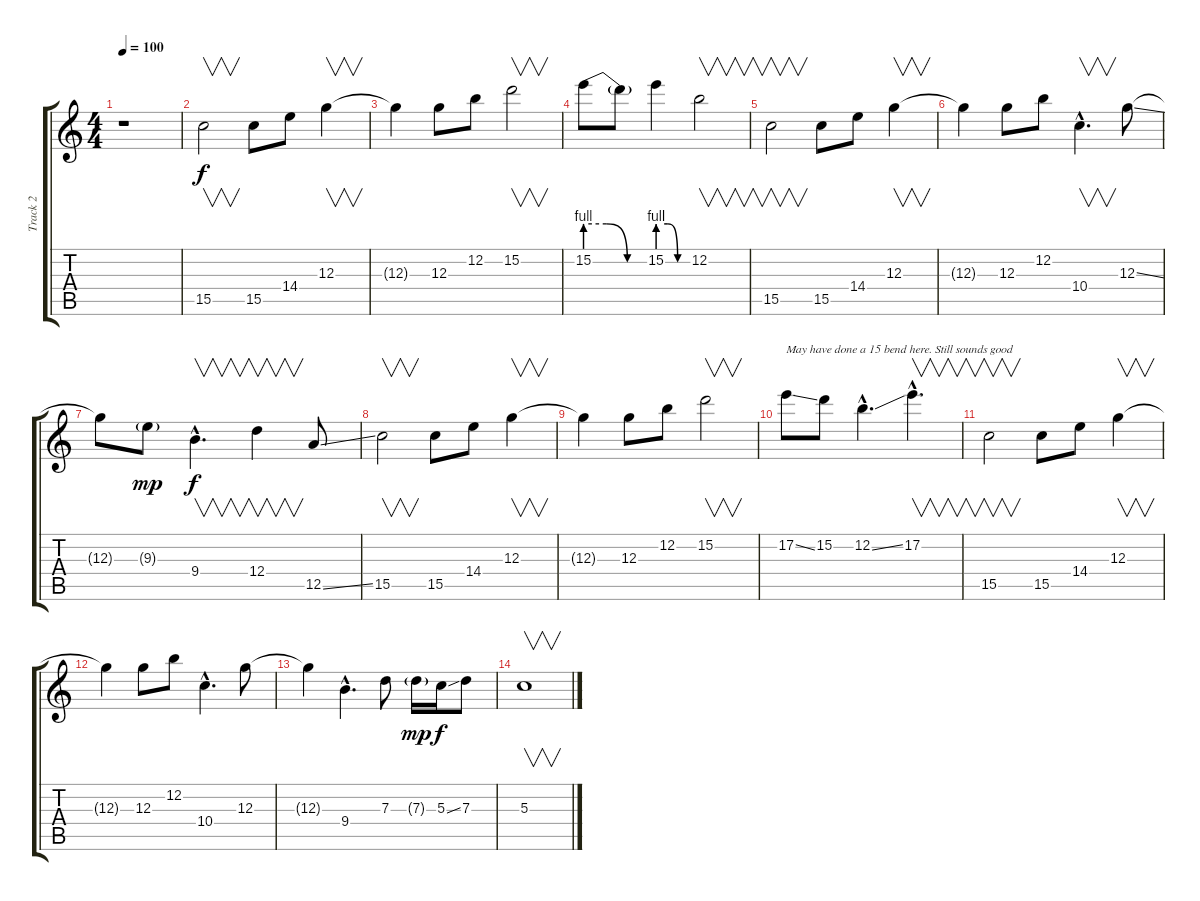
\track ("Track 2" "Track 2") {instrument overdrivenguitar}
\staff {score tabs}
\tuning (E4 B3 G3 D3 A2 E2) {hide}
\ts (4 4)
\tempo 100
\clef g2
\ks c
r.1{dy f instrument overdrivenguitar} |
15.5.2{v} 15.5.8 14.4.8 12.3.4{v} |
12.3{t}.4 12.3.8 12.2.8 15.2.2{v} |
15.2{be (custom 0 4 20 4 40 0 60 0)}.8 15.2{t}.8 15.2{be (custom 0 4 20 4 40 0 60 0)}.4 12.2.2{v} |
15.5.2{v} 15.5.8 14.4.8 12.3.4{v} |
12.3{t}.4 12.3.8 12.2.8 10.4{hac}.4{v d} 12.3{ss}.8 |
12.3{t}.8 9.3{g}.8{dy mp} 9.4{hac}.4{v d dy f} 12.4.4{v} 12.5{ss}.8 |
15.5.2{v} 15.5.8 14.4.8 12.3.4{v} |
12.3{t}.4 12.3.8 12.2.8 15.2.2{v} |
17.2{ss}.8{txt "May have done a 15 bend here. Still sounds good"} 15.2.8 12.2{ss hac}.4{d} 17.2{hac}.4{v d} |
15.5.2{v} 15.5.8 14.4.8 12.3.4{v} |
12.3{t}.4 12.3.8 12.2.8 10.4{hac}.4{d} 12.3.8 |
12.3{t}.4 9.4{hac}.4{d} 7.3.8 7.3{g}.16{dy mp} 5.3{ss}.16{dy f} 7.3.8 |
5.3.1{v}
